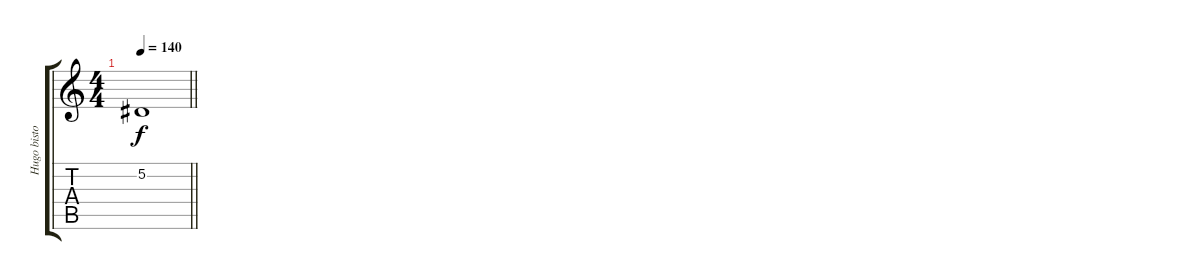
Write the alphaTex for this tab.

\track ("Hugo bistolfi" "Hugo bisto") {instrument reedorgan}
\staff {score tabs}
\tuning (Eb4 Bb3 Gb3 Db3 Ab2 Eb2) {hide}
\ts (4 4)
\tempo 140
\clef g2
\barLineRight lightlight
\ks c
5.2{t}.1{dy f}
